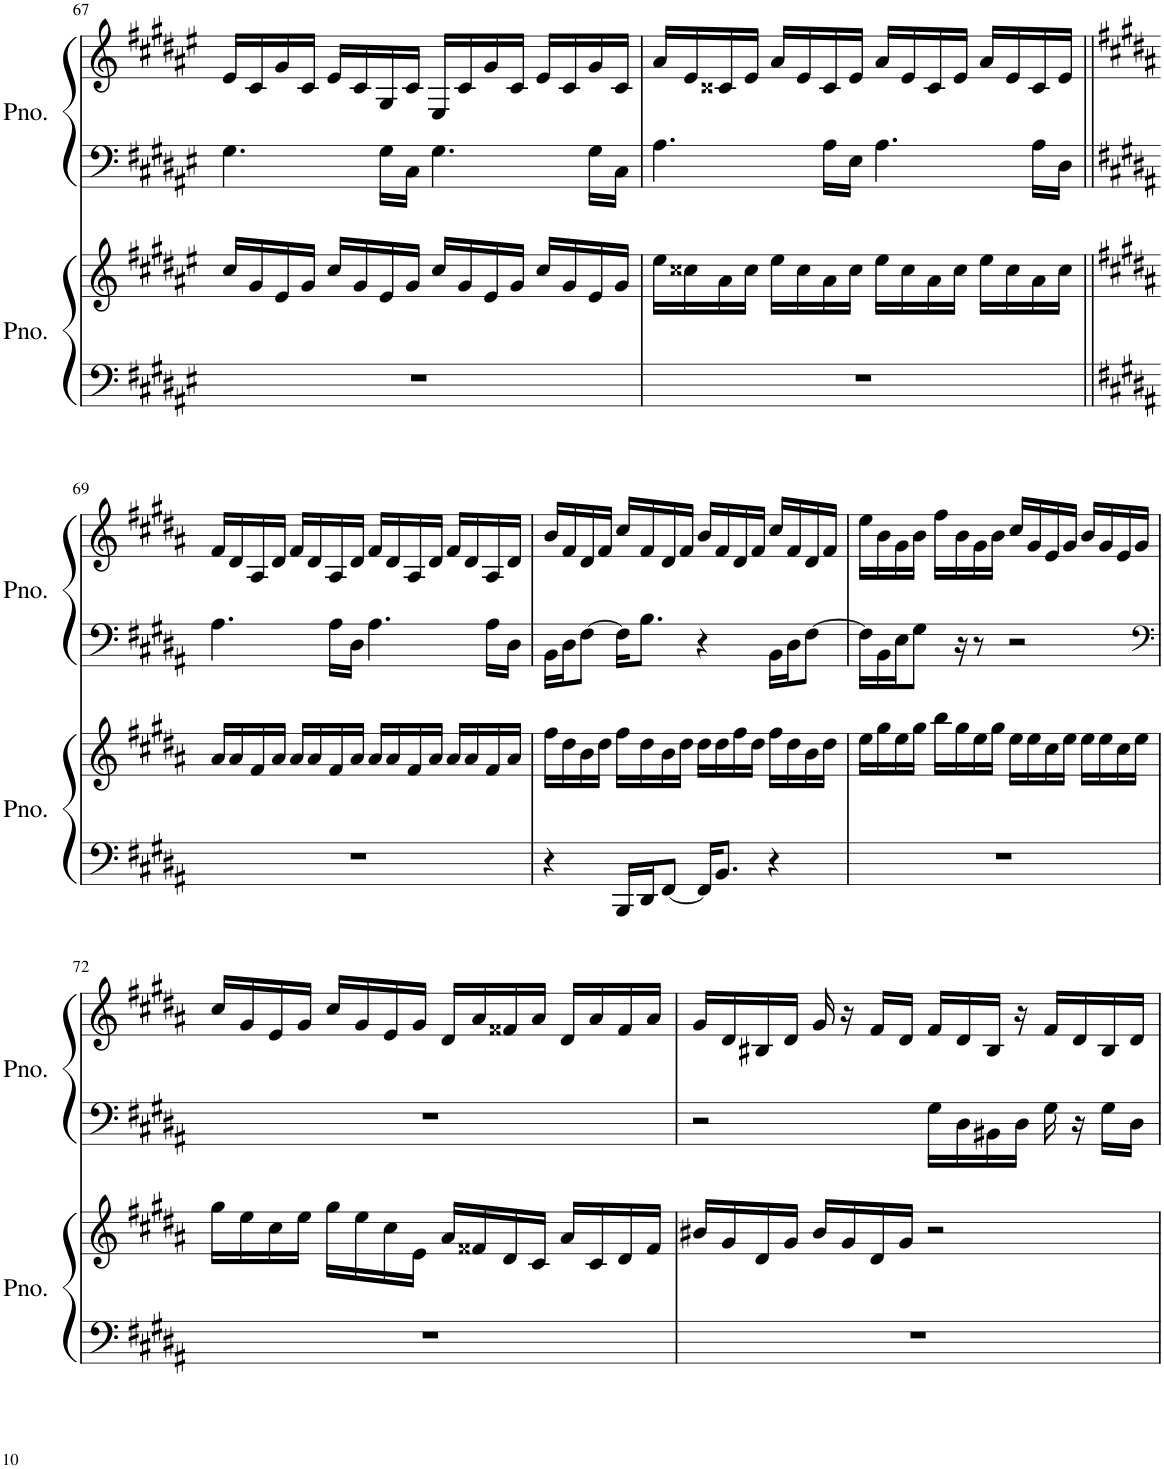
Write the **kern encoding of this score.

**kern	**kern	**kern	**kern
*part2	*part2	*part1	*part1
*staff4	*staff3	*staff2	*staff1
*I"Piano	*	*I"Piano	*
*I'Pno.	*	*I'Pno.	*
!!LO:PB:g=z
*clefF4	*clefG2	*clefF4	*clefG2
*k[f#c#g#d#a#e#]	*k[f#c#g#d#a#e#]	*k[f#c#g#d#a#e#]	*k[f#c#g#d#a#e#]
*M4/4	*M4/4	*M4/4	*M4/4
=67	=67	=67	=67
1r	16cc#/LL	4.G#\	16e#/LL
.	16g#/	.	16c#/
.	16e#/	.	16g#/
.	16g#/JJ	.	16c#/JJ
.	16cc#/LL	.	16e#/LL
.	16g#/	.	16c#/
.	16e#/	16G#\LL	16G#/
.	16g#/JJ	16C#\JJ	16c#/JJ
.	16cc#/LL	4.G#\	16E#/LL
.	16g#/	.	16c#/
.	16e#/	.	16g#/
.	16g#/JJ	.	16c#/JJ
.	16cc#/LL	.	16e#/LL
.	16g#/	.	16c#/
.	16e#/	16G#\LL	16g#/
.	16g#/JJ	16C#\JJ	16c#/JJ
=68	=68	=68	=68
1r	16ee#\LL	4.A#\	16a#/LL
.	16cc##X\	.	16e#/
.	16a#\	.	16c##X/
.	16cc##\JJ	.	16e#/JJ
.	16ee#\LL	.	16a#/LL
.	16cc##\	.	16e#/
.	16a#\	16A#\LL	16c##/
.	16cc##\JJ	16E#\JJ	16e#/JJ
.	16ee#\LL	4.A#\	16a#/LL
.	16cc##\	.	16e#/
.	16a#\	.	16c##/
.	16cc##\JJ	.	16e#/JJ
.	16ee#\LL	.	16a#/LL
.	16cc##\	.	16e#/
.	16a#\	16A#\LL	16c##/
.	16cc##\JJ	16D#\JJ	16e#/JJ
!!LO:LB:g=z
=69||	=69||	=69||	=69||
*k[f#c#g#d#a#]	*k[f#c#g#d#a#]	*k[f#c#g#d#a#]	*k[f#c#g#d#a#]
1r	16a#/LL	4.A#\	16f#/LL
.	16a#/	.	16d#/
.	16f#/	.	16A#/
.	16a#/JJ	.	16d#/JJ
.	16a#/LL	.	16f#/LL
.	16a#/	.	16d#/
.	16f#/	16A#\LL	16A#/
.	16a#/JJ	16D#\JJ	16d#/JJ
.	16a#/LL	4.A#\	16f#/LL
.	16a#/	.	16d#/
.	16f#/	.	16A#/
.	16a#/JJ	.	16d#/JJ
.	16a#/LL	.	16f#/LL
.	16a#/	.	16d#/
.	16f#/	16A#\LL	16A#/
.	16a#/JJ	16D#\JJ	16d#/JJ
=70	=70	=70	=70
4r	16ff#\LL	16BB\LL	16b/LL
.	16dd#\	16D#\J	16f#/
.	16b\	[8F#\J	16d#/
.	16dd#\JJ	.	16f#/JJ
16BBB/LL	16ff#\LL	16F#\KL]	16cc#/LL
16DD#/J	16dd#\	8.B\J	16f#/
[8FF#/J	16b\	.	16d#/
.	16dd#\JJ	.	16f#/JJ
16FF#/KL]	16dd#\LL	4r	16b/LL
8.BB/J	16dd#\	.	16f#/
.	16ff#\	.	16d#/
.	16dd#\JJ	.	16f#/JJ
4r	16ff#\LL	16BB\LL	16cc#/LL
.	16dd#\	16D#\J	16f#/
.	16b\	[8F#\J	16d#/
.	16dd#\JJ	.	16f#/JJ
=71	=71	=71	=71
1r	16ee\LL	16F#\LL]	16ee\LL
.	16gg#\	16BB\	16b\
.	16ee\	16E\J	16g#\
.	16gg#\JJ	8G#\J	16b\JJ
.	16bb\LL	.	16ff#\LL
.	16gg#\	16r	16b\
.	16ee\	8r	16g#\
.	16gg#\JJ	.	16b\JJ
.	16ee\LL	2r	16cc#/LL
.	16ee\	.	16g#/
.	16cc#\	.	16e/
.	16ee\JJ	.	16g#/JJ
.	16ee\LL	.	16b/LL
.	16ee\	.	16g#/
.	16cc#\	.	16e/
.	16ee\JJ	.	16g#/JJ
!!LO:LB:g=z
=72	=72	=72	=72
*	*	*clefF4	*
1r	16gg#\LL	1r	16cc#/LL
.	16ee\	.	16g#/
.	16cc#\	.	16e/
.	16ee\JJ	.	16g#/JJ
.	16gg#\LL	.	16cc#/LL
.	16ee\	.	16g#/
.	16cc#\	.	16e/
.	16e\JJ	.	16g#/JJ
.	16a#/LL	.	16d#/LL
.	16f##X/	.	16a#/
.	16d#/	.	16f##X/
.	16c#/JJ	.	16a#/JJ
.	16a#/LL	.	16d#/LL
.	16c#/	.	16a#/
.	16d#/	.	16f##/
.	16f##/JJ	.	16a#/JJ
=73	=73	=73	=73
1r	16b#X/LL	2r	16g#/LL
.	16g#/	.	16d#/
.	16d#/	.	16B#X/
.	16g#/JJ	.	16d#/JJ
.	16b#/LL	.	16g#/
.	16g#/	.	16r
.	16d#/	.	16f#/LL
.	16g#/JJ	.	16d#/JJ
.	2r	16G#\LL	16f#/LL
.	.	16D#\	16d#/
.	.	16BB#X\	16B#/JJ
.	.	16D#\JJ	16r
.	.	16G#\	16f#/LL
.	.	16r	16d#/
.	.	16G#\LL	16B#/
.	.	16D#\JJ	16d#/JJ
=	=	=	=
*-	*-	*-	*-
